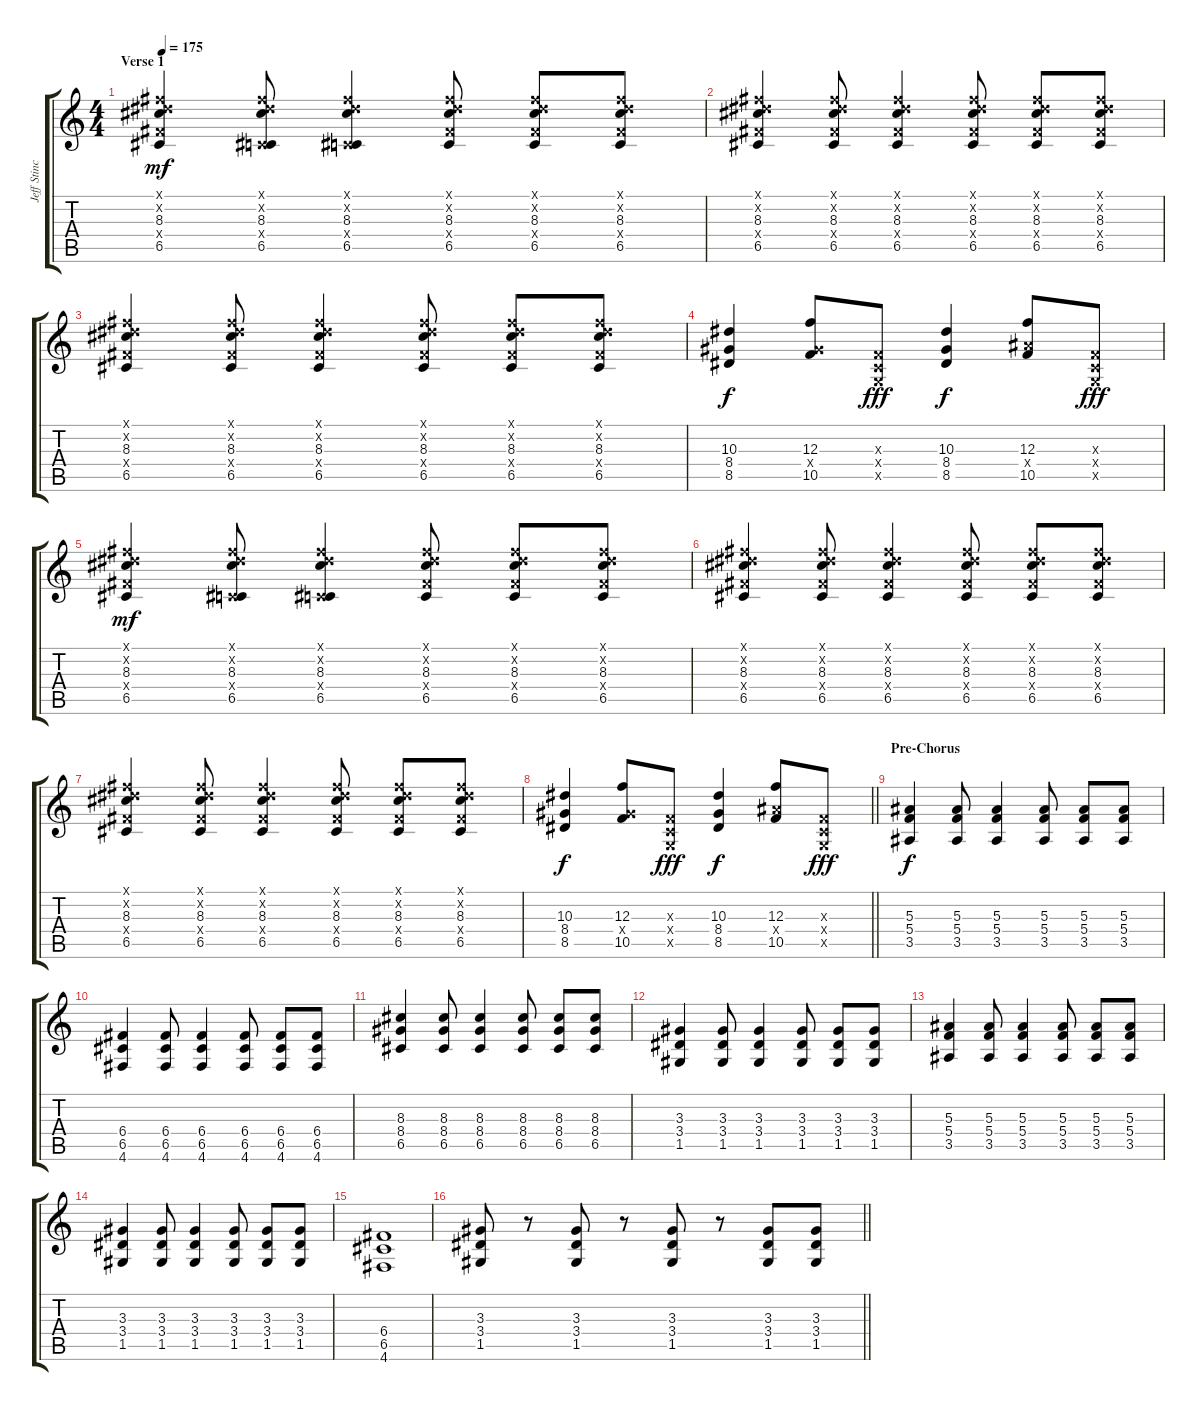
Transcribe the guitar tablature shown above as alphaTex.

\track ("Jeff Stinco" "Jeff Stinc") {instrument overdrivenguitar}
\staff {score tabs}
\tuning (D4 A3 F3 C3 G2 D2) {hide}
\ts (4 4)
\section ("" "Verse 1")
\tempo 175
\clef g2
\ks c
(4.1{x} 6.2{x} 8.3 6.4{x} 6.5).4{dy mf volume 9 balance 3 instrument overdrivenguitar} (4.1{x} 6.2{x} 8.3 0.4{x} 6.5).8 (4.1{x} 6.2{x} 8.3 0.4{x} 6.5).4 (4.1{x} 6.2{x} 8.3 6.4{x} 6.5).8 (4.1{x} 6.2{x} 8.3 6.4{x} 6.5).8 (4.1{x} 6.2{x} 8.3 6.4{x} 6.5).8 |
(4.1{x} 6.2{x} 8.3 6.4{x} 6.5).4 (4.1{x} 6.2{x} 8.3 6.4{x} 6.5).8 (4.1{x} 6.2{x} 8.3 6.4{x} 6.5).4 (4.1{x} 6.2{x} 8.3 6.4{x} 6.5).8 (4.1{x} 6.2{x} 8.3 6.4{x} 6.5).8 (4.1{x} 6.2{x} 8.3 6.4{x} 6.5).8 |
(4.1{x} 6.2{x} 8.3 6.4{x} 6.5).4 (4.1{x} 6.2{x} 8.3 6.4{x} 6.5).8 (4.1{x} 6.2{x} 8.3 6.4{x} 6.5).4 (4.1{x} 6.2{x} 8.3 6.4{x} 6.5).8 (4.1{x} 6.2{x} 8.3 6.4{x} 6.5).8 (4.1{x} 6.2{x} 8.3 6.4{x} 6.5).8 |
(10.3 8.4 8.5).4{dy f volume 13 instrument distortionguitar} (12.3 8.4{x} 10.5).8 (0.3{x} 0.4{x} 0.5{x}).8{dy fff} (10.3 8.4 8.5).4{dy f} (12.3 10.4{x} 10.5).8 (0.3{x} 0.4{x} 0.5{x}).8{dy fff} |
(4.1{x} 6.2{x} 8.3 6.4{x} 6.5).4{dy mf volume 9 instrument overdrivenguitar} (4.1{x} 6.2{x} 8.3 0.4{x} 6.5).8 (4.1{x} 6.2{x} 8.3 0.4{x} 6.5).4 (4.1{x} 6.2{x} 8.3 6.4{x} 6.5).8 (4.1{x} 6.2{x} 8.3 6.4{x} 6.5).8 (4.1{x} 6.2{x} 8.3 6.4{x} 6.5).8 |
(4.1{x} 6.2{x} 8.3 6.4{x} 6.5).4 (4.1{x} 6.2{x} 8.3 6.4{x} 6.5).8 (4.1{x} 6.2{x} 8.3 6.4{x} 6.5).4 (4.1{x} 6.2{x} 8.3 6.4{x} 6.5).8 (4.1{x} 6.2{x} 8.3 6.4{x} 6.5).8 (4.1{x} 6.2{x} 8.3 6.4{x} 6.5).8 |
(4.1{x} 6.2{x} 8.3 6.4{x} 6.5).4 (4.1{x} 6.2{x} 8.3 6.4{x} 6.5).8 (4.1{x} 6.2{x} 8.3 6.4{x} 6.5).4 (4.1{x} 6.2{x} 8.3 6.4{x} 6.5).8 (4.1{x} 6.2{x} 8.3 6.4{x} 6.5).8 (4.1{x} 6.2{x} 8.3 6.4{x} 6.5).8 |
\barLineRight lightlight
(10.3 8.4 8.5).4{dy f volume 13 instrument distortionguitar} (12.3 8.4{x} 10.5).8 (0.3{x} 0.4{x} 0.5{x}).8{dy fff} (10.3 8.4 8.5).4{dy f} (12.3 10.4{x} 10.5).8 (0.3{x} 0.4{x} 0.5{x}).8{dy fff} |
\section ("" "Pre-Chorus")
(5.3 5.4 3.5).4{dy f volume 11} (5.3 5.4 3.5).8 (5.3 5.4 3.5).4 (5.3 5.4 3.5).8 (5.3 5.4 3.5).8 (5.3 5.4 3.5).8 |
(6.4 6.5 4.6).4 (6.4 6.5 4.6).8 (6.4 6.5 4.6).4 (6.4 6.5 4.6).8 (6.4 6.5 4.6).8 (6.4 6.5 4.6).8 |
(8.3 8.4 6.5).4 (8.3 8.4 6.5).8 (8.3 8.4 6.5).4 (8.3 8.4 6.5).8 (8.3 8.4 6.5).8 (8.3 8.4 6.5).8 |
(3.3 3.4 1.5).4 (3.3 3.4 1.5).8 (3.3 3.4 1.5).4 (3.3 3.4 1.5).8 (3.3 3.4 1.5).8 (3.3 3.4 1.5).8 |
(5.3 5.4 3.5).4 (5.3 5.4 3.5).8 (5.3 5.4 3.5).4 (5.3 5.4 3.5).8 (5.3 5.4 3.5).8 (5.3 5.4 3.5).8 |
(3.3 3.4 1.5).4 (3.3 3.4 1.5).8 (3.3 3.4 1.5).4 (3.3 3.4 1.5).8 (3.3 3.4 1.5).8 (3.3 3.4 1.5).8 |
(6.4 6.5 4.6).1 |
\barLineRight lightlight
(3.3 3.4 1.5).8 r.8 (3.3 3.4 1.5).8 r.8 (3.3 3.4 1.5).8 r.8 (3.3 3.4 1.5).8 (3.3 3.4 1.5).8
